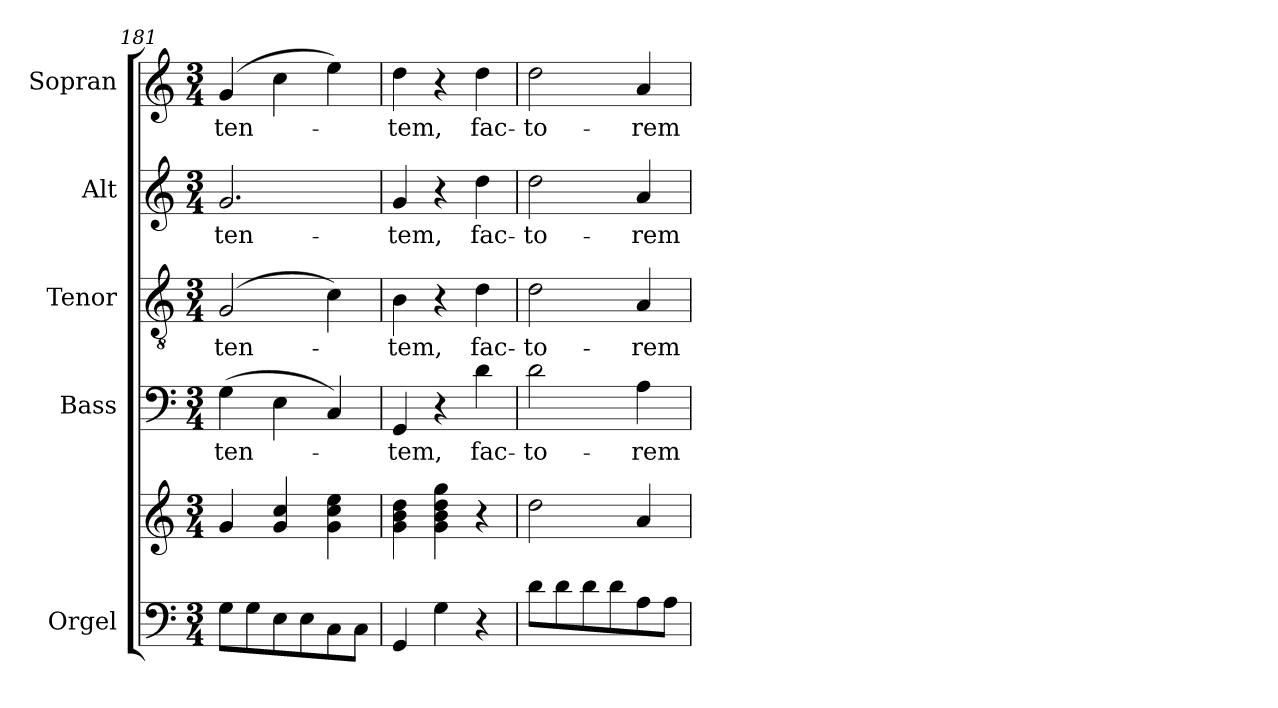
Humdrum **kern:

**kern	**kern	**kern	**text	**kern	**text	**kern	**text	**kern	**text
*part5	*part5	*part4	*part4	*part3	*part3	*part2	*part2	*part1	*part1
*staff6	*staff5	*staff4	*staff4	*staff3	*staff3	*staff2	*staff2	*staff1	*staff1
*I"Orgel	*	*I"Bass	*	*I"Tenor	*	*I"Alt	*	*I"Sopran	*
*I'Org.	*	*I'B.	*	*I'T.	*	*I'A.	*	*I'S.	*
*clefF4	*clefG2	*clefF4	*	*clefGv2	*	*clefG2	*	*clefG2	*
*k[]	*k[]	*k[]	*	*k[]	*	*k[]	*	*k[]	*
*C:	*C:	*C:	*	*C:	*	*C:	*	*C:	*
*M3/4	*M3/4	*M3/4	*	*M3/4	*	*M3/4	*	*M3/4	*
=181	=181	=181	=181	=181	=181	=181	=181	=181	=181
!	!	!	!LO:LY:b	!	!LO:LY:b	!	!LO:LY:b	!	!LO:LY:b
8G\L	4g/	(>4G\	-ten-	(2G/	-ten-	2.g/	-ten-	(4g/	-ten-
8G\	.	.	.	.	.	.	.	.	.
8E\	4g/ 4cc/	4E\	.	.	.	.	.	4cc\	.
8E\	.	.	.	.	.	.	.	.	.
8C\	4g\ 4cc\ 4ee\	4C/)	.	4c\)	.	.	.	4ee\)	.
8C\J	.	.	.	.	.	.	.	.	.
=182	=182	=182	=182	=182	=182	=182	=182	=182	=182
!	!	!	!LO:LY:b	!	!LO:LY:b	!	!LO:LY:b	!	!LO:LY:b
4GG/	4g\ 4b\ 4dd\	4GG/	-tem,	4B\	-tem,	4g/	-tem,	4dd\	-tem,
4G\	4g\ 4b\ 4dd\ 4gg\	4r	.	4r	.	4r	.	4r	.
!	!	!	!LO:LY:b	!	!LO:LY:b	!	!LO:LY:b	!	!LO:LY:b
4r	4r	4d\	fac-	4d\	fac-	4dd\	fac-	4dd\	fac-
=183	=183	=183	=183	=183	=183	=183	=183	=183	=183
!	!	!	!LO:LY:b	!	!LO:LY:b	!	!LO:LY:b	!	!LO:LY:b
8d\L	2dd\	2d\	-to-	2d\	-to-	2dd\	-to-	2dd\	-to-
8d\	.	.	.	.	.	.	.	.	.
8d\	.	.	.	.	.	.	.	.	.
8d\	.	.	.	.	.	.	.	.	.
!	!	!	!LO:LY:b	!	!LO:LY:b	!	!LO:LY:b	!	!LO:LY:b
8A\	4a/	4A\	-rem	4A/	-rem	4a/	-rem	4a/	-rem
8A\J	.	.	.	.	.	.	.	.	.
=	=	=	=	=	=	=	=	=	=
*-	*-	*-	*-	*-	*-	*-	*-	*-	*-
